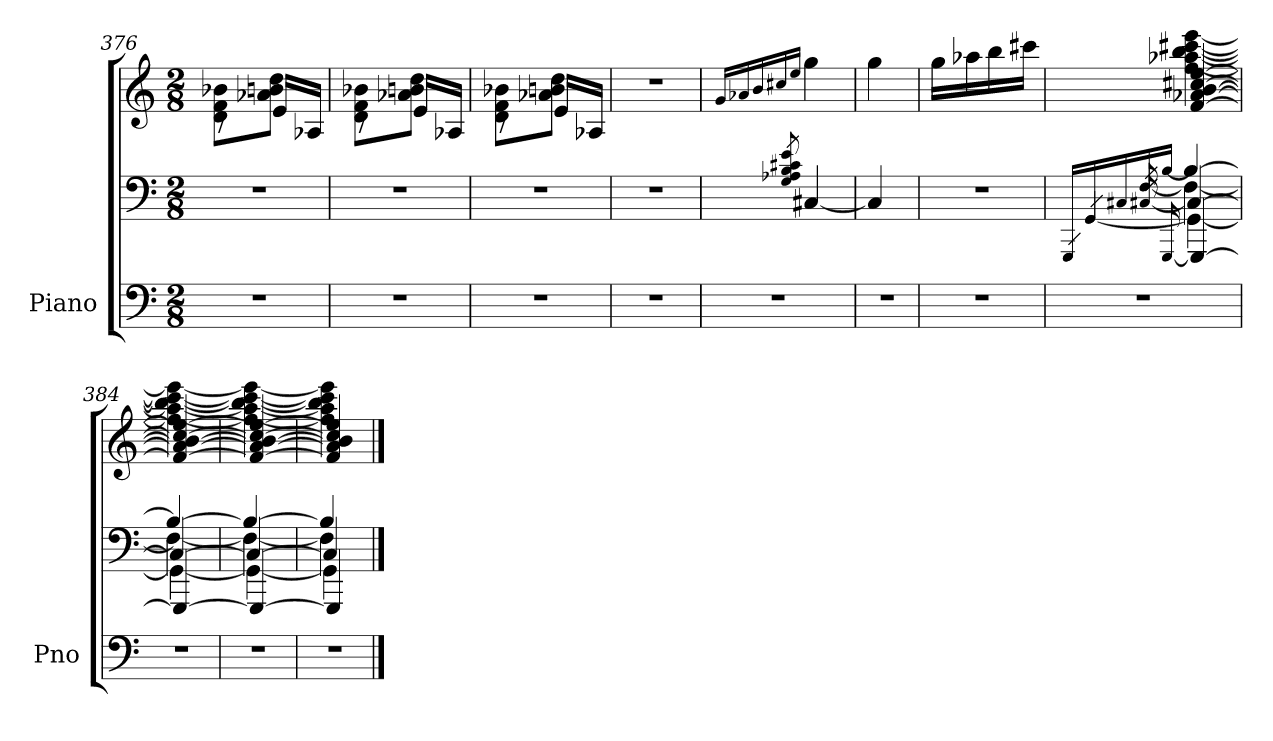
**kern	**kern	**kern
*part1	*part1	*part1
*staff3	*staff2	*staff1
*I"Piano	*	*
*I'Pno	*	*
*clefF4	*clefF4	*clefG2
*k[]	*k[]	*k[]
*M2/8	*M2/8	*M2/8
=376	=376	=376
*	*	*^
4r	4r	8rc	8d 8f 8b-XL
.	.	16eLL	8a-X 8bn 8ddJ
.	.	16A-XJJ	.
=377	=377	=377	=377
4r	4r	8rc	8d 8f 8b-XL
.	.	16eLL	8a-X 8bn 8ddJ
.	.	16A-XJJ	.
=378	=378	=378	=378
4r	4r	8rc	8d 8f 8b-XL
.	.	16eLL	8a-X 8bn 8ddJ
.	.	16A-XJJ	.
*	*	*v	*v
=379	=379	=379
4r	4r	4r
=380	=380	=380
.	.	16qqg/LL
.	.	16qqa-X/
.	.	16qqb/
.	.	16qqcc#X/
.	8qG/ 8qA-X/ 8qB/ 8qc#X/ 8qe/	16qqee/JJ
4r	[4C#X	4gg
=381	=381	=381
4r	4C#]	4gg
=382	=382	=382
4r	4r	16ggLL
.	.	16aa-X
.	.	16bb
.	.	16ccc#XJJ
=383	=383	=383
*	*^	*
*	*	*^	*
*	*	*	*^	*
*	*	*	*	*^	*
.	.	.	.	.	16qqGGG/LL	.
.	.	.	.	.	16qqGG/	.
.	.	.	.	.	16qqC#X/	.
.	[4qGGG	.	.	.	16qqF/	.
.	16qqGGG_	[4qGG	[8qC#X	[8qF	[16qqB/JJ	.
*	*	*	*	*	*	*^
4r	4GGG_	4GG_	4C#_	4F_	4B_	[4f [4a-X [4b [4cc#X [4ee	[4ff [4aa-X [4bb [4ccc#X [4eee
=384	=384	=384	=384	=384	=384	=384	=384
4r	4GGG_	4GG_	4C#_	4F_	4B_	4f_ 4a-_ 4b_ 4cc#_ 4ee_	4ff_ 4aa-_ 4bb_ 4ccc#_ 4eee_
=385	=385	=385	=385	=385	=385	=385	=385
4r	4GGG_	4GG_	4C#_	4F_	4B_	4f_ 4a-_ 4b_ 4cc#_ 4ee_	4ff_ 4aa-_ 4bb_ 4ccc#_ 4eee_
=386	=386	=386	=386	=386	=386	=386	=386
4r	4GGG]	4GG]	4C#]	4F]	4B]	4f] 4a-] 4b] 4cc#] 4ee]	4ff] 4aa-] 4bb] 4ccc#] 4eee]
*	*v	*v	*v	*v	*v	*	*
*	*	*v	*v
==	==	==
*-	*-	*-
